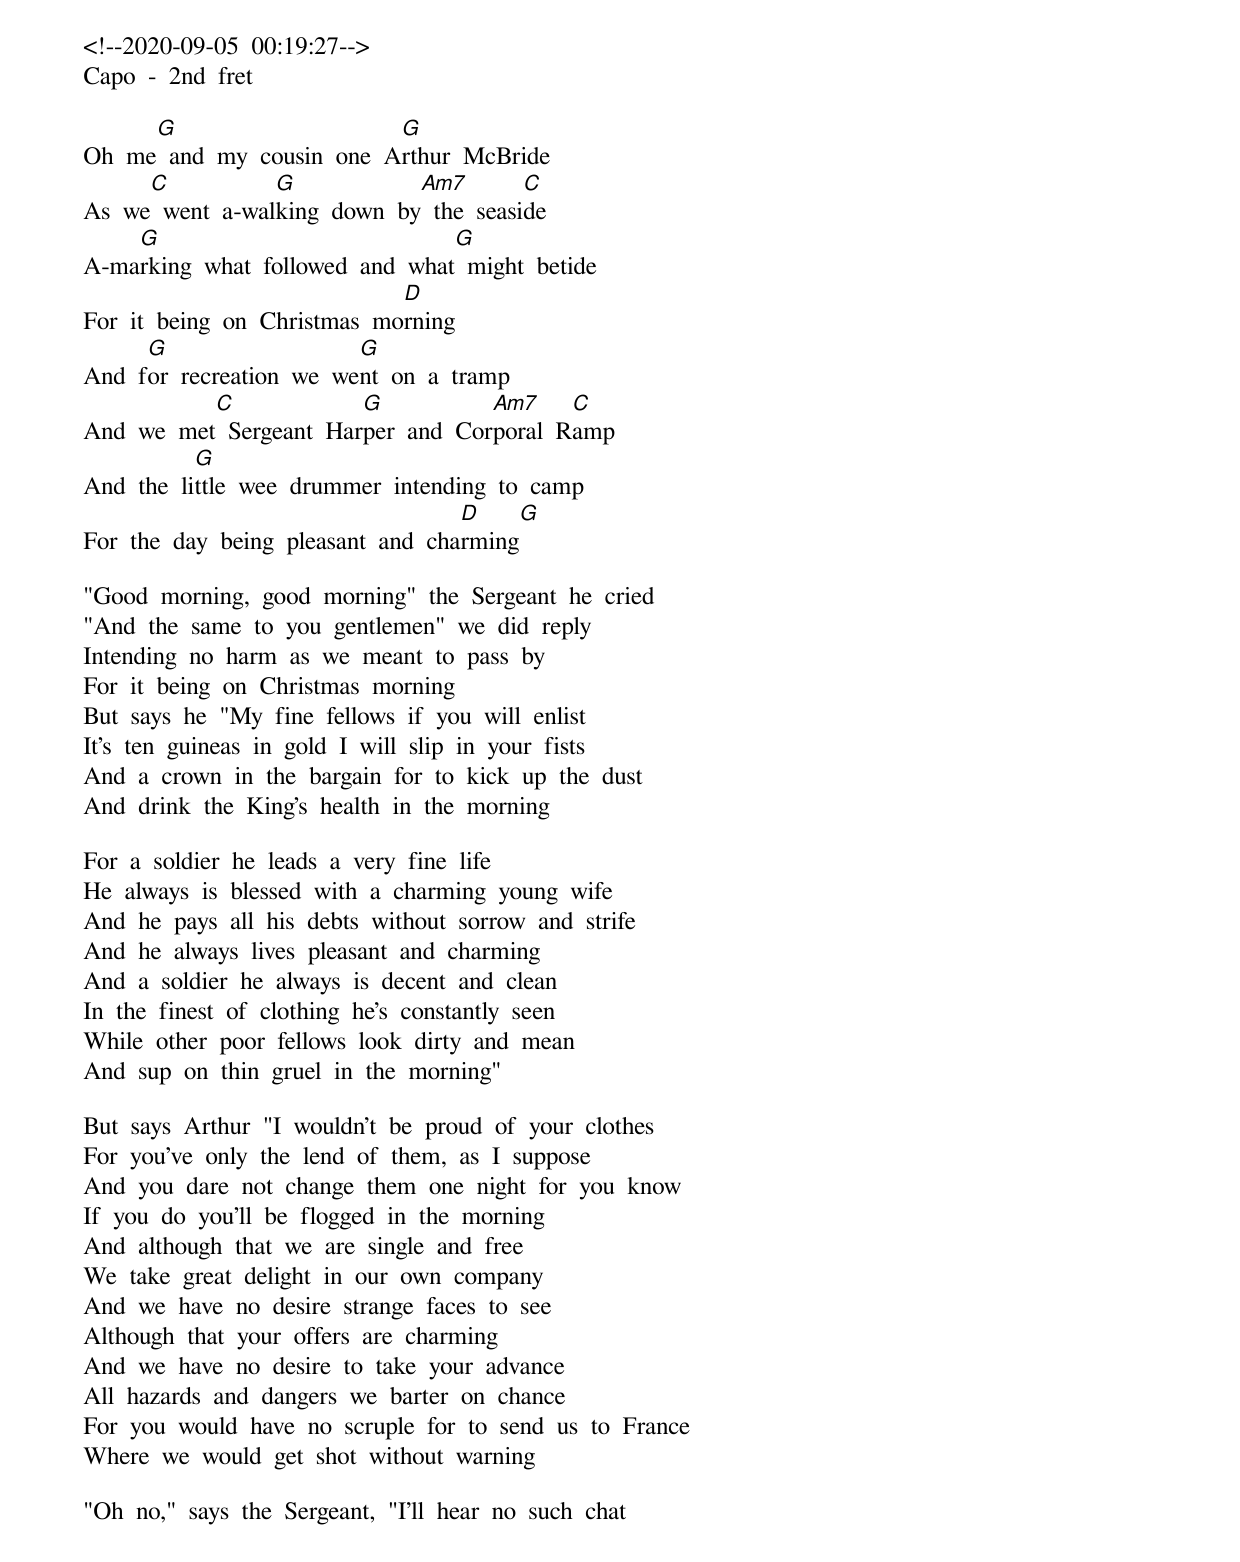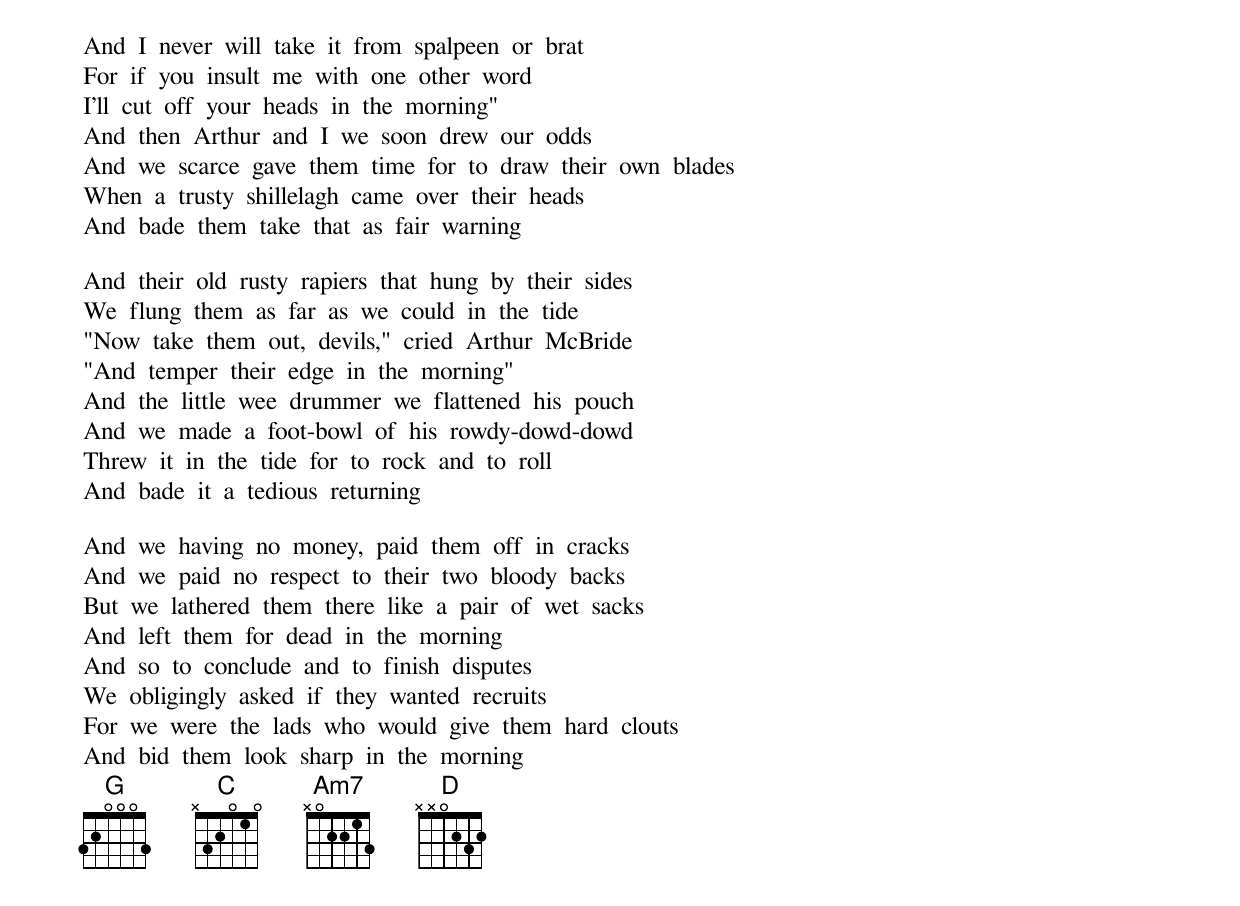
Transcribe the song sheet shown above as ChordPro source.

<!--2020-09-05 00:19:27-->
Capo - 2nd fret

Oh me[G] and my cousin one A[G]rthur McBride
As we[C] went a-wal[G]king down by[Am7] the seasi[C]de
A-ma[G]rking what followed and what[G] might betide
For it being on Christmas mo[D]rning
And f[G]or recreation we we[G]nt on a tramp
And we met[C] Sergeant Har[G]per and Cor[Am7]poral R[C]amp
And the li[G]ttle wee drummer intending to camp
For the day being pleasant and cha[D]rming[G]

"Good morning, good morning" the Sergeant he cried
"And the same to you gentlemen" we did reply
Intending no harm as we meant to pass by
For it being on Christmas morning
But says he "My fine fellows if you will enlist
It's ten guineas in gold I will slip in your fists
And a crown in the bargain for to kick up the dust
And drink the King's health in the morning

For a soldier he leads a very fine life
He always is blessed with a charming young wife
And he pays all his debts without sorrow and strife
And he always lives pleasant and charming
And a soldier he always is decent and clean
In the finest of clothing he's constantly seen
While other poor fellows look dirty and mean
And sup on thin gruel in the morning"

But says Arthur "I wouldn't be proud of your clothes
For you've only the lend of them, as I suppose
And you dare not change them one night for you know
If you do you'll be flogged in the morning
And although that we are single and free
We take great delight in our own company
And we have no desire strange faces to see
Although that your offers are charming
And we have no desire to take your advance
All hazards and dangers we barter on chance
For you would have no scruple for to send us to France
Where we would get shot without warning

"Oh no," says the Sergeant, "I'll hear no such chat
And I never will take it from spalpeen or brat
For if you insult me with one other word
I'll cut off your heads in the morning"
And then Arthur and I we soon drew our odds
And we scarce gave them time for to draw their own blades
When a trusty shillelagh came over their heads
And bade them take that as fair warning

And their old rusty rapiers that hung by their sides
We flung them as far as we could in the tide
"Now take them out, devils," cried Arthur McBride
"And temper their edge in the morning"
And the little wee drummer we flattened his pouch
And we made a foot-bowl of his rowdy-dowd-dowd
Threw it in the tide for to rock and to roll
And bade it a tedious returning

And we having no money, paid them off in cracks
And we paid no respect to their two bloody backs
But we lathered them there like a pair of wet sacks
And left them for dead in the morning
And so to conclude and to finish disputes
We obligingly asked if they wanted recruits
For we were the lads who would give them hard clouts
And bid them look sharp in the morning
